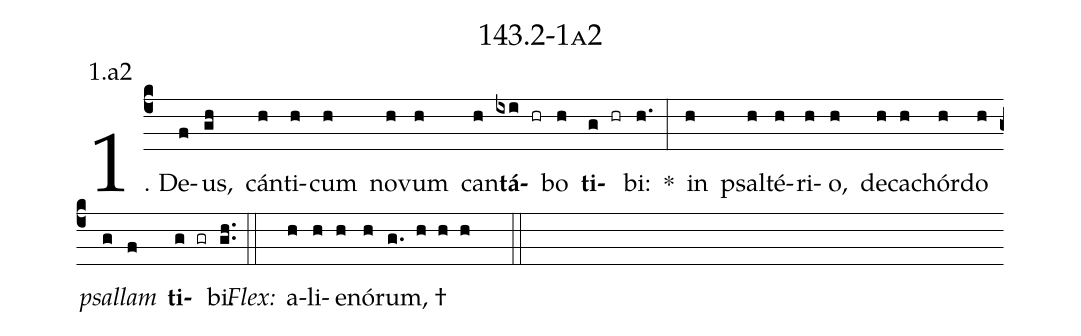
name: 143.2-1a2;
annotation: 1.a2;
%%
(c4)1. De(f)us,(gh) cán(h)ti(h)cum(h) no(h)vum(h) can(h)<b>tá</b>(ixi hr)bo(h) <b>ti</b>(g hr)bi:(h.) *(:) in(h) psal(h)té(h)ri(h)o,(h) de(h)ca(h)chór(h)do(h) <i>psal</i>(g)<i>lam</i>(f) <b>ti</b>(g gr)bi.(gh..) (::)
<i>Flex:</i>()  a(h)li(h)e(h)nó(h)rum, †(g. h h h  ::)
